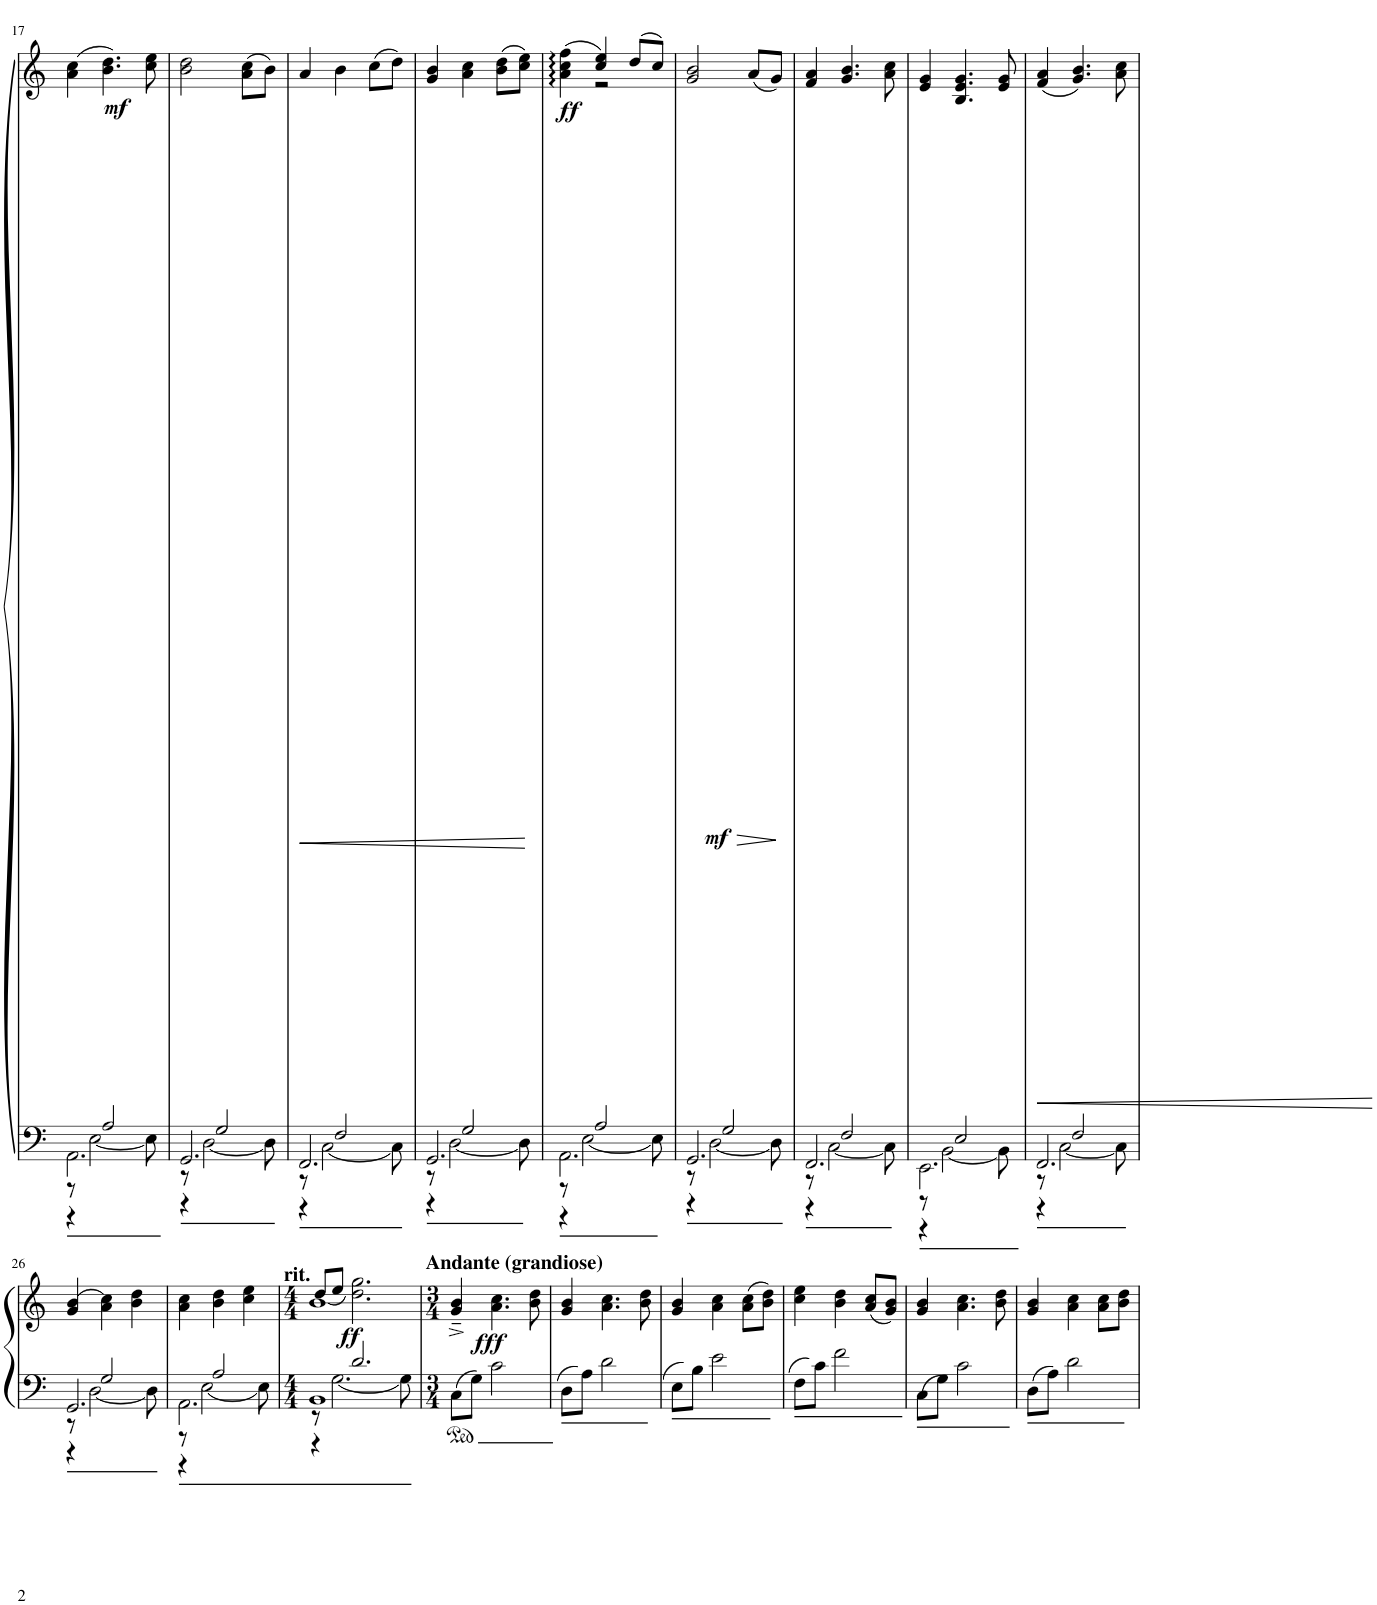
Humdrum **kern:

**kern	**kern	**dynam
*part1	*part1	*part1
*staff2	*staff1	*staff1/2
*I"Piano	*	*
*I'Pno	*	*
!!LO:PB:g=z
*clefF4	*clefG2	*
*k[]	*k[]	*
*M3/4	*M3/4	*
=17	=17	=17
*^	*	*
*	*^	*	*
!	!	!	!	!LO:DY:b
2.AA\	8r	4r	(4a\ 4cc\	mf
.	[2E\	.	.	.
.	.	2A/	4.b\ 4.dd\)	.
.	8E\]	.	8cc\ 8ee\	.
=18	=18	=18	=18	=18
2.GG/	8r	4r	2b\ 2dd\	.
.	[2D\	.	.	.
.	.	2G/	.	.
.	.	.	(8a\ 8cc\L	.
.	8D\]	.	8b\J)	.
=19	=19	=19	=19	=19
!	!	!	!	!LO:HP:b
2.FF/	8r	4r	4a/	<
.	[2C\	.	.	.
.	.	2F/	4b\	.
.	.	.	(8cc\L	.
.	8C\]	.	8dd\J)	.
*v	*v	*v	*	*
.	.	[
=20	=20	=20
*^	*	*
*	*^	*	*
2.GG/	8r	4r	4g/ 4b/	.
.	[2D\	.	.	.
.	.	2G/	4a\ 4cc\	.
.	.	.	(8b\ 8dd\L	.
.	8D\]	.	8cc\ 8ee\J)	.
=21	=21	=21	=21	=21
*	*	*	*^	*
!	!	!	!	!	!LO:DY:b
2.AA\	8r	4r	(4a\ 4cc\ 4ff\	4ryy	ff
.	[2E\	.	.	.	.
.	.	2A/	4cc/ 4ee/)	2r	.
.	.	.	(8dd/L	.	.
.	8E\]	.	8cc/J)	.	.
*	*	*	*v	*v	*
=22	=22	=22	=22	=22
!	!	!	!	!LO:HP:b
!	!	!	!	!LO:DY:n=1:b
2.GG/	8r	4r	2g/ 2b/	> mf
.	[2D\	.	.	.
.	.	2G/	.	.
.	.	.	(8a/L	.
.	8D\]	.	8g/J)	.
*v	*v	*v	*	*
.	.	]
=23	=23	=23
*^	*	*
*	*^	*	*
2.FF/	8r	4r	4f/ 4a/	.
.	[2C\	.	.	.
.	.	2F/	4.g/ 4.b/	.
.	8C\]	.	8a\ 8cc\	.
=24	=24	=24	=24	=24
2.EE\	8r	4r	4e/ 4g/	.
.	[2BB\	.	.	.
.	.	2E/	4.B/ 4.e/ 4.g/	.
.	8BB\]	.	8e/ 8g/	.
=25	=25	=25	=25	=25
!	!	!	!	!LO:HP:b
2.FF/	8r	4r	(4f/ 4a/	<
.	[2C\	.	.	.
.	.	2F/	4.g/ 4.b/)	.
.	8C\]	.	8a\ 8cc\	.
*v	*v	*v	*	*
.	.	[
!!LO:LB:g=z
=26	=26	=26
*^	*	*
*	*^	*	*
2.GG/	8r	4r	(4g/ 4b/	.
.	[2D\	.	.	.
.	.	2G/	4a\ 4cc\)	.
.	.	.	4b\ 4dd\	.
.	8D\]	.	.	.
=27	=27	=27	=27	=27
2.AA\	8r	4r	4a\ 4cc\	.
.	[2E\	.	.	.
.	.	2A/	4b\ 4dd\	.
.	.	.	4cc\ 4ee\	.
.	8E\]	.	.	.
=28	=28	=28	=28	=28
*M4/4	*	*	*M4/4	*
*	*	*	*^	*
!	!	!	!LO:TX:a:B:t=rit.	!	!
!	!	!	!	!	!LO:DY:b
1BB	8r	4r	1b	(8dd/L	ff
.	[2.G\	.	.	8ee/J)	.
.	.	2.d/	.	2.dd\ 2.gg\	.
.	8G\]	.	.	.	.
*v	*v	*v	*	*	*
*	*v	*v	*
=29	=29	=29
*M3/4	*M3/4	*
*^	*	*
!	!	!LO:TX:a:B:t=Andante (grandiose)	!
!	!	!	!LO:DY:b
*v	*v	*	*
8C\L	4g/~^ 4b/~^	fff
8G\J	.	.
2c\	4.a\ 4.cc\	.
.	8b\ 8dd\	.
=30	=30	=30
8D\L	4g/ 4b/	.
8A\J	.	.
2d\	4.a\ 4.cc\	.
.	8b\ 8dd\	.
=31	=31	=31
8E\L	4g/ 4b/	.
8B\J	.	.
2e\	4a\ 4cc\	.
.	(8a\ 8cc\L	.
.	8b\ 8dd\J)	.
=32	=32	=32
8F\L	4cc\ 4ee\	.
8c\J	.	.
2f\	4b\ 4dd\	.
.	(8a/ 8cc/L	.
.	8g/ 8b/J)	.
=33	=33	=33
8C\L	4g/ 4b/	.
8G\J	.	.
2c\	4.a\ 4.cc\	.
.	8b\ 8dd\	.
=34	=34	=34
8D\L	4g/ 4b/	.
8A\J	.	.
2d\	4a\ 4cc\	.
.	8a\ 8cc\L	.
.	8b\ 8dd\J	.
=	=	=
*-	*-	*-
